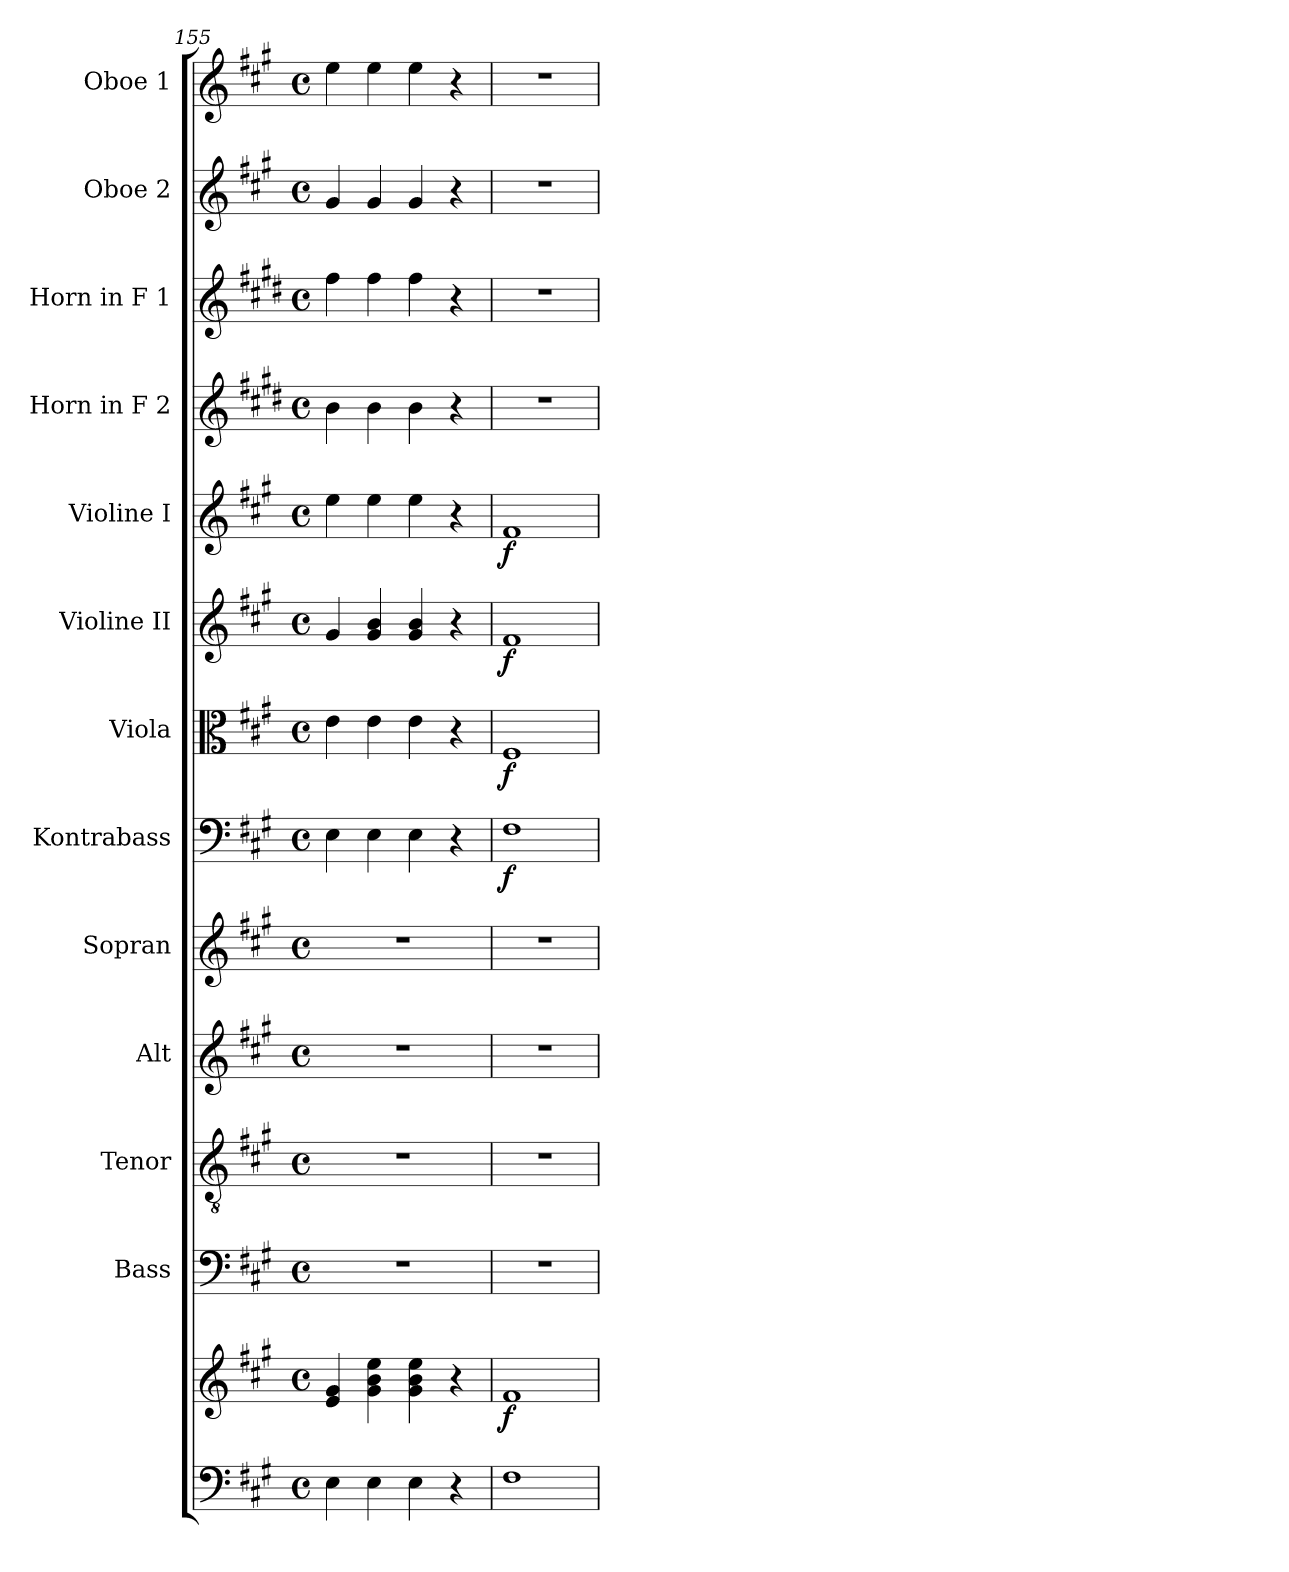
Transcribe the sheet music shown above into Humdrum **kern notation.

**kern	**kern	**dynam	**kern	**kern	**kern	**kern	**kern	**dynam	**kern	**dynam	**kern	**dynam	**kern	**dynam	**kern	**kern	**kern	**kern
*part13	*part13	*part13	*part12	*part11	*part10	*part9	*part8	*part8	*part7	*part7	*part6	*part6	*part5	*part5	*part4	*part3	*part2	*part1
*staff14	*staff13	*staff13/14	*staff12	*staff11	*staff10	*staff9	*staff8	*staff8	*staff7	*staff7	*staff6	*staff6	*staff5	*staff5	*staff4	*staff3	*staff2	*staff1
*	*	*	*I"Bass	*I"Tenor	*I"Alt	*I"Sopran	*I"Kontrabass	*	*I"Viola	*	*I"Violine II	*	*I"Violine I	*	*I"Horn in F 2	*I"Horn in F 1	*I"Oboe 2	*I"Oboe 1
*	*	*	*I'B.	*I'T.	*I'A.	*I'S.	*I'Kb.	*	*I'Vla.	*	*I'Vl. II	*	*I'Vl. I	*	*	*	*I'Ob.. 2	*I'Ob. 1
*clefF4	*clefG2	*	*clefF4	*clefGv2	*clefG2	*clefG2	*clefF4	*	*clefC3	*	*clefG2	*	*clefG2	*	*clefG2	*clefG2	*clefG2	*clefG2
*	*	*	*	*	*	*	*ITrd7c12	*	*	*	*	*	*	*	*ITrd4c7	*ITrd4c7	*	*
*k[f#c#g#]	*k[f#c#g#]	*	*k[f#c#g#]	*k[f#c#g#]	*k[f#c#g#]	*k[f#c#g#]	*k[f#c#g#]	*	*k[f#c#g#]	*	*k[f#c#g#]	*	*k[f#c#g#]	*	*k[f#c#g#]	*k[f#c#g#]	*k[f#c#g#]	*k[f#c#g#]
*A:	*A:	*	*A:	*A:	*A:	*A:	*A:	*	*A:	*	*A:	*	*A:	*	*A:	*A:	*A:	*A:
*M4/4	*M4/4	*	*M4/4	*M4/4	*M4/4	*M4/4	*M4/4	*	*M4/4	*	*M4/4	*	*M4/4	*	*M4/4	*M4/4	*M4/4	*M4/4
*met(c)	*met(c)	*	*met(c)	*met(c)	*met(c)	*met(c)	*met(c)	*	*met(c)	*	*met(c)	*	*met(c)	*	*met(c)	*met(c)	*met(c)	*met(c)
=155	=155	=155	=155	=155	=155	=155	=155	=155	=155	=155	=155	=155	=155	=155	=155	=155	=155	=155
4E\	4e/ 4g#/	.	1r	1r	1r	1r	4EE\	.	4e\	.	4g#/	.	4ee\	.	4e\	4b\	4g#/	4ee\
4E\	4g#\ 4b\ 4ee\	.	.	.	.	.	4EE\	.	4e\	.	4g#/ 4b/	.	4ee\	.	4e\	4b\	4g#/	4ee\
4E\	4g#\ 4b\ 4ee\	.	.	.	.	.	4EE\	.	4e\	.	4g#/ 4b/	.	4ee\	.	4e\	4b\	4g#/	4ee\
4r	4r	.	.	.	.	.	4r	.	4r	.	4r	.	4r	.	4r	4r	4r	4r
=156	=156	=156	=156	=156	=156	=156	=156	=156	=156	=156	=156	=156	=156	=156	=156	=156	=156	=156
!	!	!LO:DY:b	!	!	!	!	!	!LO:DY:b	!	!LO:DY:b	!	!LO:DY:b	!	!LO:DY:b	!	!	!	!
1F#	1f#	f	1r	1r	1r	1r	1FF#	f	1F#	f	1f#	f	1f#	f	1r	1r	1r	1r
=	=	=	=	=	=	=	=	=	=	=	=	=	=	=	=	=	=	=
*-	*-	*-	*-	*-	*-	*-	*-	*-	*-	*-	*-	*-	*-	*-	*-	*-	*-	*-
